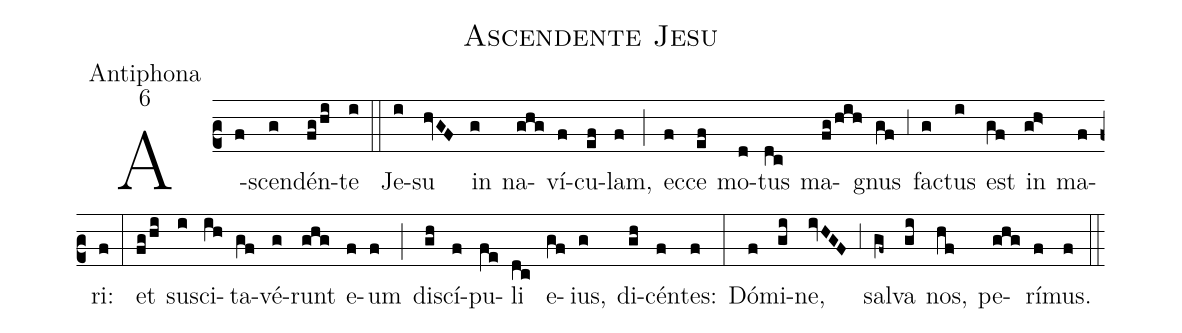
name:Ascendente Jesu;
office-part:Antiphona;
mode:6;
%%
(c2) A(f)scen(g)dén(fg/hi)te(i) (::)
Je(i)su(hvGF) in(g) na(ghg)ví(f)cu(ef)lam,(f) (;) ec(f)ce(ef) mo(d)tus(dc) ma(fg/hih)gnus(gf) (,3) fa(g)ctus(i) est(gf) in(gh>) ma(f)ri:(f) (:)
et(fg/hi) su(i)sci(ih)ta(gf)vé(g)runt(ghg) e(f)um(f) (;) di(gh)scí(f)pu(fe)li(dc) e(gf)ius,(g) di(gh)cén(f)tes:(f) (:)
Dó(f)mi(gi)ne,(ivHGF) (,3) sal(gf~)va(gi) nos,(hf) pe(ghg)rí(f)mus.(f) (::)
